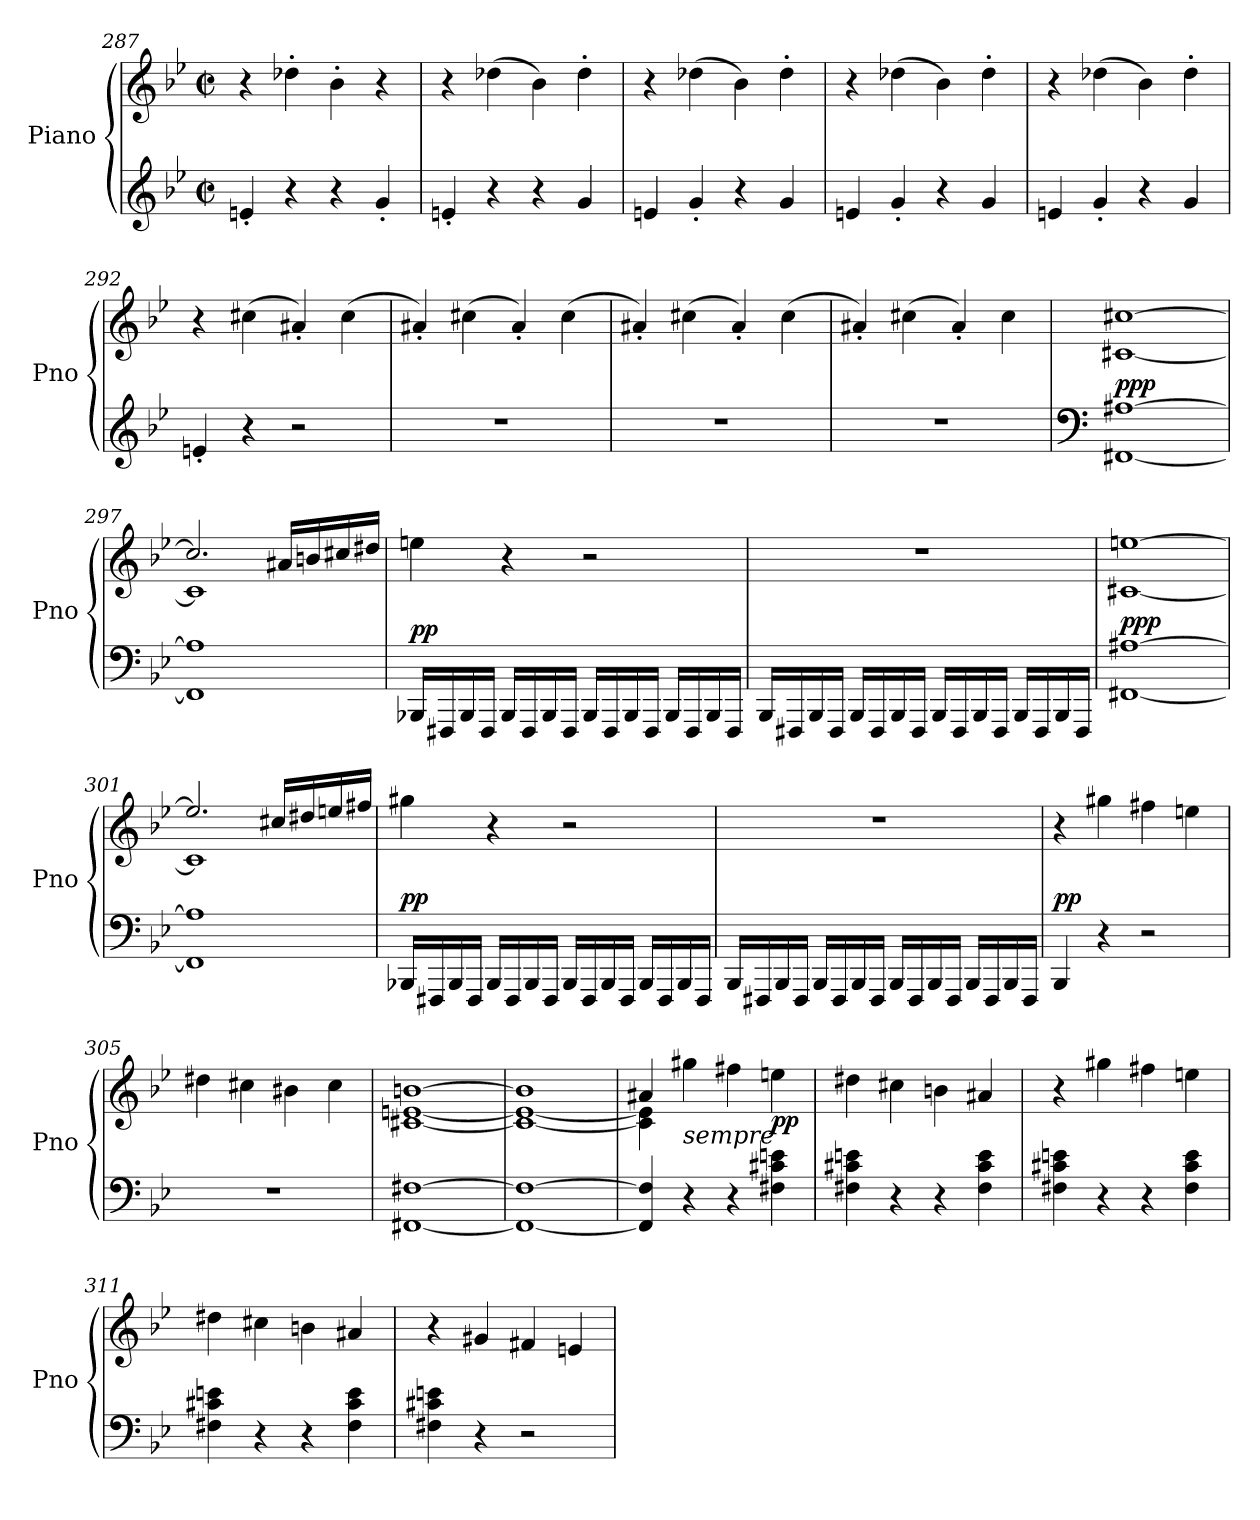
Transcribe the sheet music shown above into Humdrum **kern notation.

**kern	**kern	**dynam
*part1	*part1	*part1
*staff2	*staff1	*staff1/2
*I"Piano	*	*
*I'Pno	*	*
*clefG2	*clefG2	*
*k[b-e-]	*k[b-e-]	*
*M4/4	*M4/4	*
*met(c|)	*met(c|)	*
=287	=287	=287
4en'/	4r	.
4r	4dd-X'\	.
4r	4b-'\	.
4g'/	4r	.
=288	=288	=288
4en'/	4r	.
4r	(>4dd-X\	.
4r	4b-\)	.
4g/	4dd-'\	.
=289	=289	=289
4en/	4r	.
4g'/	(>4dd-X\	.
4r	4b-\)	.
4g/	4dd-'\	.
=290	=290	=290
4en/	4r	.
4g'/	(>4dd-X\	.
4r	4b-\)	.
4g/	4dd-'\	.
=291	=291	=291
4en/	4r	.
4g'/	(>4dd-X\	.
4r	4b-\)	.
4g/	4dd-'\	.
!!LO:LB:g=z
=292	=292	=292
4en'/	4r	.
4r	(>4cc#X\	.
2r	4a#X'/)	.
.	(>4cc#\	.
=293	=293	=293
1r	4a#X'/)	.
.	(>4cc#X\	.
.	4a#'/)	.
.	(>4cc#\	.
=294	=294	=294
1r	4a#X'/)	.
.	(>4cc#X\	.
.	4a#'/)	.
.	(>4cc#\	.
=295	=295	=295
1r	4a#X'/)	.
.	(>4cc#X\	.
.	4a#'/)	.
.	4cc#\	.
=296	=296	=296
*clefF4	*	*
*	*^	*
!	!	!	!LO:DY:a=2
[1FF#X [1A#X	[1cc#X	[1c#X	ppp
=297	=297	=297	=297
1FF#] 1A#]	2.cc#/]	1c#]	.
.	16a#X/LL	.	.
.	16bn/	.	.
.	16cc#X/	.	.
.	16dd#X/JJ	.	.
*	*v	*v	*
!!LO:LB:g=z
=298	=298	=298
!	!	!LO:DY:a=2
16BBB-X!/LL	4een\	pp
16FFF#X!/	.	.
16BBB-!/	.	.
16FFF#!/JJ	.	.
16BBB-!/LL	4r	.
16FFF#!/	.	.
16BBB-!/	.	.
16FFF#!/JJ	.	.
16BBB-!/LL	2r	.
16FFF#!/	.	.
16BBB-!/	.	.
16FFF#!/JJ	.	.
16BBB-!/LL	.	.
16FFF#!/	.	.
16BBB-!/	.	.
16FFF#!/JJ	.	.
=299	=299	=299
16BBB-!/LL	1r	.
16FFF#X!/	.	.
16BBB-!/	.	.
16FFF#!/JJ	.	.
16BBB-!/LL	.	.
16FFF#!/	.	.
16BBB-!/	.	.
16FFF#!/JJ	.	.
16BBB-!/LL	.	.
16FFF#!/	.	.
16BBB-!/	.	.
16FFF#!/JJ	.	.
16BBB-!/LL	.	.
16FFF#!/	.	.
16BBB-!/	.	.
16FFF#!/JJ	.	.
=300	=300	=300
*	*^	*
!	!	!	!LO:DY:a=2
[1FF#X [1A#X	[1een	[1c#X	ppp
=301	=301	=301	=301
1FF#] 1A#]	2.ee/]	1c#]	.
.	16cc#X/LL	.	.
.	16dd#X/	.	.
.	16een/	.	.
.	16ff#X/JJ	.	.
*	*v	*v	*
!!LO:LB:g=z
=302	=302	=302
!	!	!LO:DY:a=2
16BBB-X!/LL	4gg#X\	pp
16FFF#X!/	.	.
16BBB-!/	.	.
16FFF#!/JJ	.	.
16BBB-!/LL	4r	.
16FFF#!/	.	.
16BBB-!/	.	.
16FFF#!/JJ	.	.
16BBB-!/LL	2r	.
16FFF#!/	.	.
16BBB-!/	.	.
16FFF#!/JJ	.	.
16BBB-!/LL	.	.
16FFF#!/	.	.
16BBB-!/	.	.
16FFF#!/JJ	.	.
=303	=303	=303
16BBB-!/LL	1r	.
16FFF#X!/	.	.
16BBB-!/	.	.
16FFF#!/JJ	.	.
16BBB-!/LL	.	.
16FFF#!/	.	.
16BBB-!/	.	.
16FFF#!/JJ	.	.
16BBB-!/LL	.	.
16FFF#!/	.	.
16BBB-!/	.	.
16FFF#!/JJ	.	.
16BBB-!/LL	.	.
16FFF#!/	.	.
16BBB-!/	.	.
16FFF#!/JJ	.	.
=304	=304	=304
!	!	!LO:DY:a=2
4BBB-/	4r	pp
4r	4gg#X\	.
2r	4ff#X\	.
.	4een\	.
=305	=305	=305
1r	4dd#X\	.
.	4cc#X\	.
.	4b#X\	.
.	4cc#\	.
=306	=306	=306
*	*^	*
[1FF#X [1F#X	[1bn	[1c#X [1en	.
=307	=307	=307	=307
1FF#_ 1F#_	1b]	1c#_ 1e_	.
!!LO:PB:g=z	!!
=308	=308	=308	=308
4FF#/] 4F#/]	4a#X/	4c#\] 4e\]	.
!LO:TX:a:i:t=sempre	!	!	!
4r	4gg#X\	4rgyy	.
4r	4ff#X\	2rgyy	.
!	!	!	!LO:DY:b
4F#X\ 4c#X\ 4en\	4een\	.	pp
*	*v	*v	*
=309	=309	=309
4F#X\ 4c#X\ 4en\	4dd#X\	.
4r	4cc#X\	.
4r	4bn\	.
4F#\ 4c#\ 4e\	4a#X/	.
=310	=310	=310
4F#X\ 4c#X\ 4en\	4r	.
4r	4gg#X\	.
4r	4ff#X\	.
4F#\ 4c#\ 4e\	4een\	.
=311	=311	=311
4F#X\ 4c#X\ 4en\	4dd#X\	.
4r	4cc#X\	.
4r	4bn\	.
4F#\ 4c#\ 4e\	4a#X/	.
=312	=312	=312
4F#X\ 4c#X\ 4en\	4r	.
4r	4g#X/	.
2r	4f#X/	.
.	4en/	.
=	=	=
*-	*-	*-
